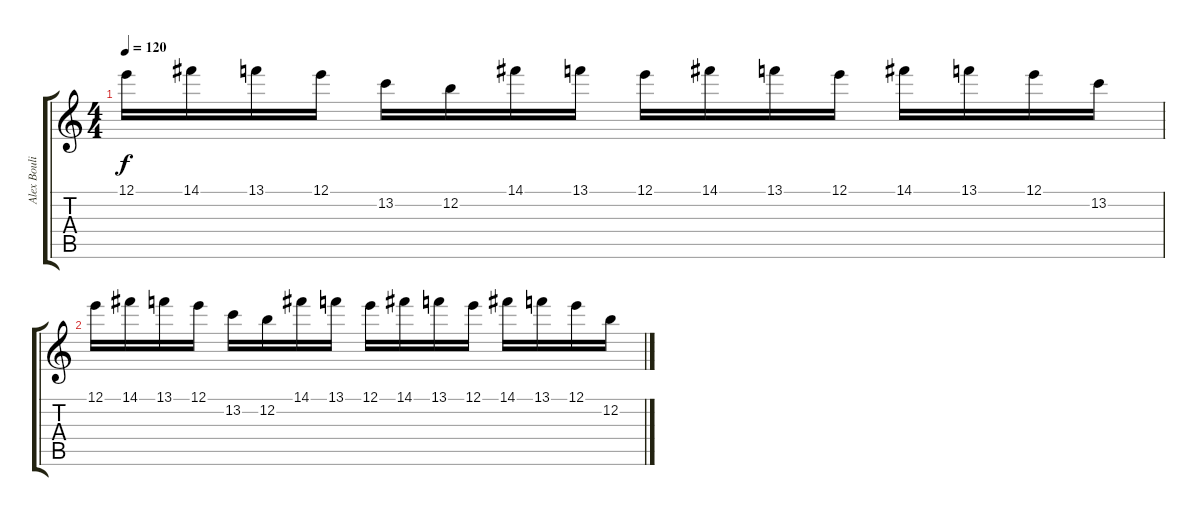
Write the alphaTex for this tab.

\track ("Alex Boulianne" "Alex Bouli") {instrument overdrivenguitar}
\staff {score tabs}
\tuning (E4 B3 G3 D3 A2 E2) {hide}
\ts (4 4)
\tempo 120
\clef g2
\ks c
12.1.16{dy f} 14.1.16 13.1.16 12.1.16 13.2.16 12.2.16 14.1.16 13.1.16 12.1.16 14.1.16 13.1.16 12.1.16 14.1.16 13.1.16 12.1.16 13.2.16 |
12.1.16 14.1.16 13.1.16 12.1.16 13.2.16 12.2.16 14.1.16 13.1.16 12.1.16 14.1.16 13.1.16 12.1.16 14.1.16 13.1.16 12.1.16 12.2.16
